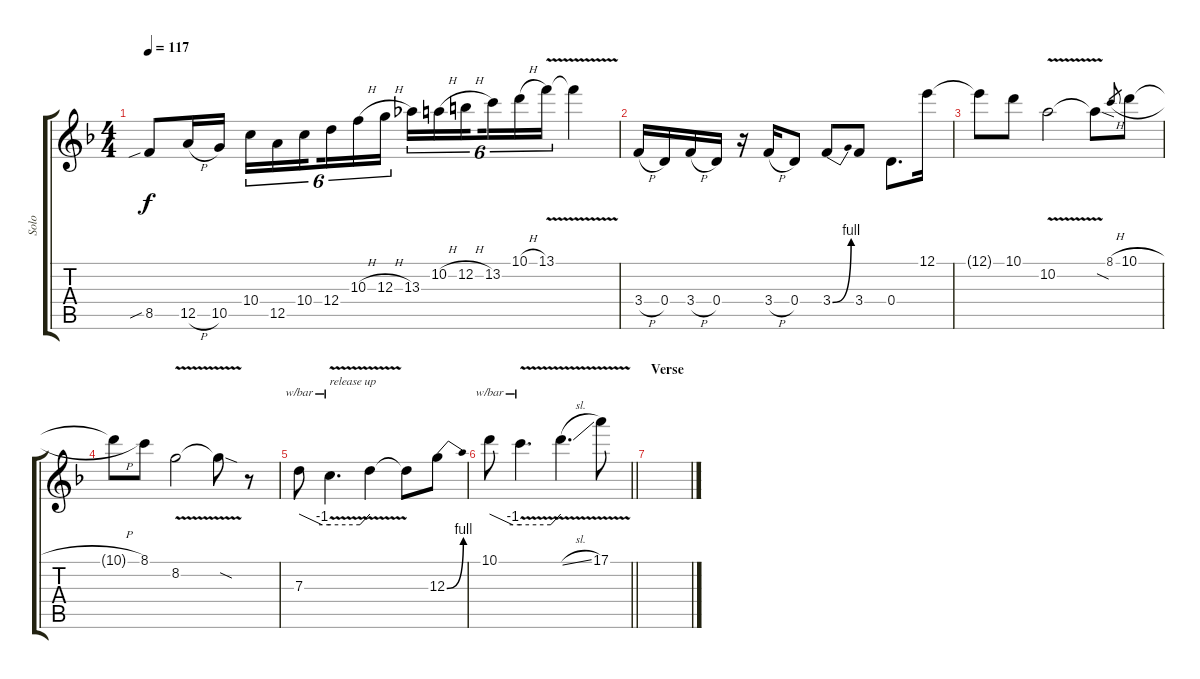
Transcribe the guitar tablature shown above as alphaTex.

\track ("Solo" "Solo") {instrument overdrivenguitar}
\staff {score tabs}
\tuning (E4 B3 G3 D3 A2 E2) {hide}
\ts (4 4)
\tempo 117
\clef g2
\ks f
8.5{sib}.8{dy f} 12.5{h}.16 10.5.16 10.4.16{tu (6 4)} 12.5.16{tu (6 4)} 10.4.16{tu (6 4) beam splitsecondary} 12.4.16{tu (6 4)} 10.3{h}.16{tu (6 4)} 12.3{h}.16{tu (6 4)} 13.3.16{tu (6 4)} 10.2{h}.16{tu (6 4)} 12.2{h}.16{tu (6 4) beam splitsecondary} 13.2.16{tu (6 4)} 10.1{h}.16{tu (6 4)} 13.1{v}.16{tu (6 4)} 13.1{t}.4 |
3.4{h}.16 0.4.16 3.4{h}.16 0.4.16 r.16 3.4{h}.16 0.4.8 3.4{be (bend 0 0 60 4)}.8 3.4.8 0.4.8{d} 12.1.16 |
12.1{t}.8 10.1.8 10.2{v}.2 10.2{sod t}.8 8.1{h}.8{gr} 10.1{h}.8 |
10.1{h t}.8 8.1.8 8.2{v}.2 8.2{sod t}.8 r.8 |
7.3.8{tbe (custom default 0 0 45 -4 60 -4)} 7.3{v t}.4{d tbe (custom default 0 -4 45 -4 60 0) txt "release up"} 7.3{t}.4 7.3{t}.8 12.3{be (bend 0 0 60 4)}.8 |
\barLineRight lightlight
10.1.8{tbe (custom default 0 0 45 -4 60 -4)} 10.1{v t}.4{d tbe (custom default 0 -4 45 -4 60 0)} 10.1{sl t}.4{d} 17.1{v}.8 |
\section ("" "Verse")
